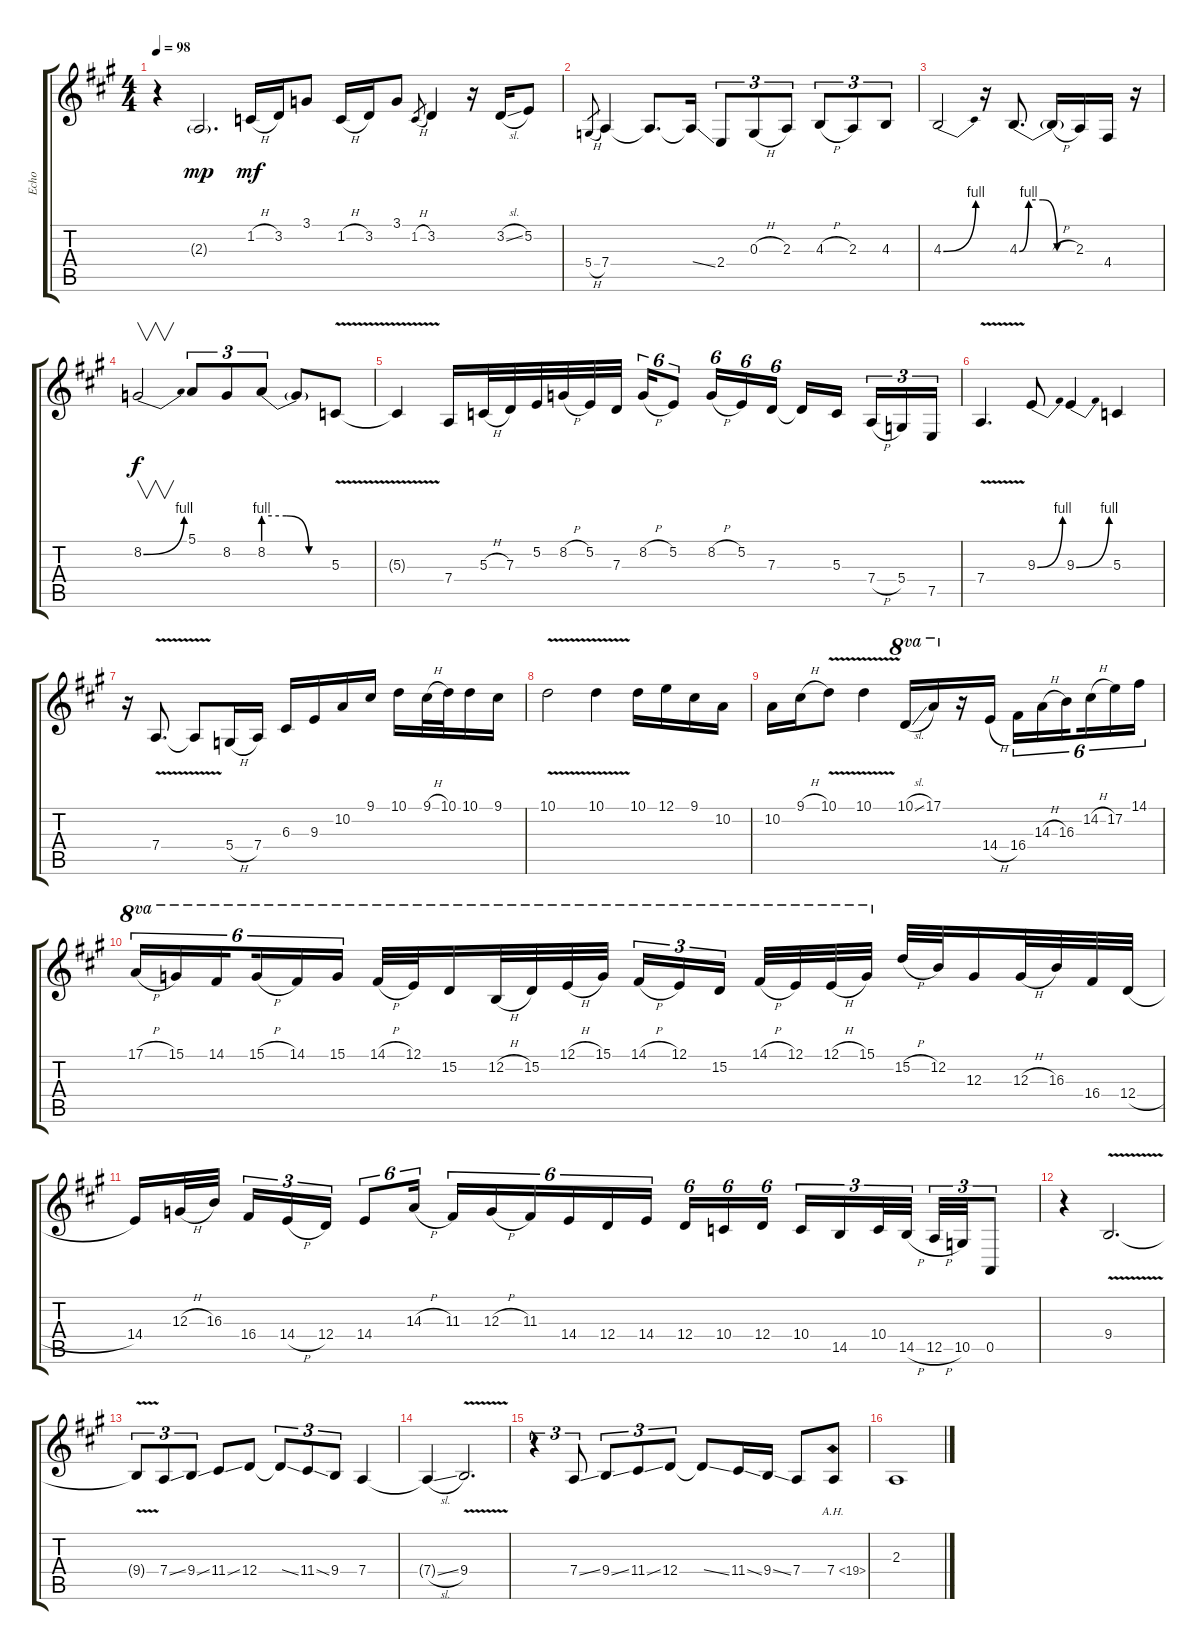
\track ("Echo" "Echo") {instrument violin}
\staff {score tabs}
\tuning (E4 B3 G3 D3 A2 E2) {hide}
\ts (4 4)
\tempo 98
\clef g2
\ks a
r.4{dy mf} 2.3{g}.2{d dy mp} 1.2{h}.16{dy mf} 3.2.16 3.1.8 1.2{h}.16 3.2.16 3.1.8 1.2{h}.8{gr} 3.2.4 r.16 3.2{sl}.16 5.2.8 |
5.4{h}.8{gr} 7.4.4 7.4{t}.8{d} 7.4{ss t}.16 2.4.8{tu (3 2)} 0.3{h}.8{tu (3 2)} 2.3.8{tu (3 2)} 4.3{h}.8{tu (3 2)} 2.3.8{tu (3 2)} 4.3.8{tu (3 2)} |
4.3{be (bend 0 0 60 4)}.2 r.16 4.3{be (custom 0 0 10 4 25 4 40 0 60 0)}.8{d} 4.3{h t}.16 2.3.16 4.4.16 r.16 |
8.2{be (bend 0 0 60 4)}.2{v dy f} 5.1.8{tu (3 2)} 8.2.8{tu (3 2)} 8.2{be (custom 0 4 20 4 40 0 60 0)}.8{tu (3 2)} 8.2{t}.8 5.3{v}.8 |
5.3{v t}.4 7.4.16 5.3{h}.32 7.3.32 5.2.32 8.2{h}.32 5.2.32 7.3.32 8.2{h}.16{tu (6 4)} 5.2.8{tu (6 4)} 8.2{h}.16{tu (6 4)} 5.2.16{tu (6 4)} 7.3.16{tu (6 4)} 7.3{t}.16 5.3.16{beam splitsecondary} 7.4{h}.16{tu (3 2)} 5.4.16{tu (3 2)} 7.5.16{tu (3 2)} |
7.4{v}.4{d} 9.3{be (bend 0 0 60 4)}.8 9.3{be (bend 0 0 60 4)}.4 5.3.4 |
r.16 7.4{v}.8{d} 7.4{v t}.8 5.4{h}.16 7.4.16 6.3.16 9.3.16 10.2.16 9.1.16 10.1.16 9.1{h}.32 10.1.32 10.1.16 9.1.16 |
10.1{v}.2 10.1{v}.4 10.1.16 12.1.16 9.1.16 10.2.16 |
10.2.16 9.1{h}.16 10.1{v}.8 10.1{v}.4 10.1{sl}.16{ot 8va} 17.1.16{ot 8va} r.16 14.4{h}.16 16.4.16{tu (6 4)} 14.3{h}.16{tu (6 4)} 16.3.16{tu (6 4) beam splitsecondary} 14.2{h}.16{tu (6 4)} 17.2.16{tu (6 4)} 14.1.16{tu (6 4)} |
17.1{h}.16{tu (6 4) ot 8va} 15.1.16{tu (6 4) ot 8va} 14.1.16{tu (6 4) ot 8va beam splitsecondary} 15.1{h}.16{tu (6 4) ot 8va} 14.1.16{tu (6 4) ot 8va} 15.1.16{tu (6 4) ot 8va} 14.1{h}.32{ot 8va} 12.1.32{ot 8va} 15.2.16{ot 8va} 12.2{h}.32{ot 8va} 15.2.32{ot 8va} 12.1{h}.32{ot 8va} 15.1.32{ot 8va} 14.1{h}.16{tu (3 2) ot 8va} 12.1.16{tu (3 2) ot 8va} 15.2.16{tu (3 2) ot 8va beam splitsecondary} 14.1{h}.32{ot 8va} 12.1.32{ot 8va} 12.1{h}.32{ot 8va} 15.1.32{ot 8va} 15.2{h}.32 12.2.32 12.3.16 12.3{h}.32 16.3.32 16.4.32 12.4{h}.32 |
14.4.16 12.3{h}.32 16.3.32{beam splitsecondary} 16.4.16{tu (3 2)} 14.4{h}.16{tu (3 2)} 12.4.16{tu (3 2)} 14.4.8{tu (6 4)} 14.3{h}.16{tu (6 4) beam splitsecondary} 11.3.16{tu (6 4)} 12.3{h}.16{tu (6 4)} 11.3.16{tu (6 4)} 14.4.16{tu (6 4)} 12.4.16{tu (6 4)} 14.4.16{tu (6 4) beam splitsecondary} 12.4.16{tu (6 4)} 10.4.16{tu (6 4)} 12.4.16{tu (6 4)} 10.4.16{tu (3 2)} 14.5.16{tu (3 2)} 10.4.32{tu (3 2)} 14.5{h}.32{tu (3 2) beam splitsecondary} 12.5{h}.32{tu (3 2)} 10.5.32{tu (3 2)} 0.5.8{tu (3 2)} |
r.4 9.4{v}.2{d} |
9.4{t}.8{tu (3 2)} 7.4{ss}.8{tu (3 2)} 9.4{ss}.8{tu (3 2)} 11.4{ss}.8 12.4.8 12.4{ss t}.8{tu (3 2)} 11.4{ss}.8{tu (3 2)} 9.4.8{tu (3 2)} 7.4.4 |
7.4{sl t}.4 9.4{v}.2{d} |
r.4{tu (3 2)} 7.4{ss}.8{tu (3 2)} 9.4{ss}.8{tu (3 2)} 11.4{ss}.8{tu (3 2)} 12.4.8{tu (3 2)} 12.4{ss t}.8 11.4{ss}.16 9.4{ss}.16 7.4.8 7.4{ah 12}.8 |
2.3.1
